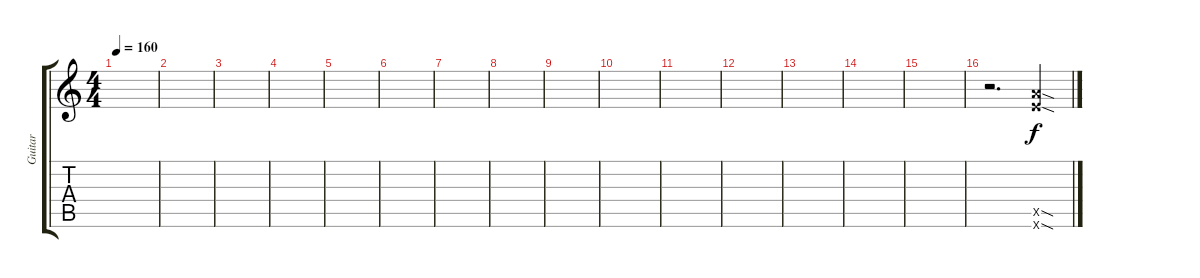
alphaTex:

\track ("Guitar" "Guitar") {instrument distortionguitar}
\staff {score tabs}
\tuning (E4 B3 G3 D3 A2 E2) {hide}
\ts (4 4)
\tempo 160
\clef g2
\ks c
|
|
|
|
|
|
|
|
|
|
|
|
|
|
|
r.2{d} (12.5{sod x} 12.6{sod x}).4
